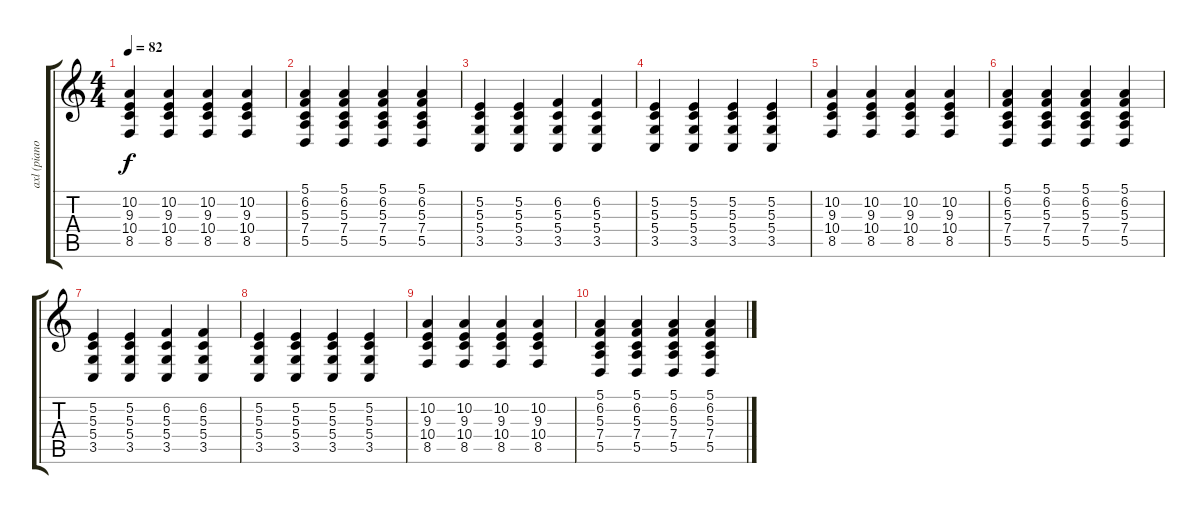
\track ("axl (piano)" "axl (piano") {instrument acousticgrandpiano}
\staff {score tabs}
\tuning (E4 B3 G3 D3 A2 E2) {hide}
\ts (4 4)
\tempo 82
\clef g2
\ks c
(10.2 9.3 10.4 8.5).4{dy f} (10.2 9.3 10.4 8.5).4 (10.2 9.3 10.4 8.5).4 (10.2 9.3 10.4 8.5).4 |
(5.1 6.2 5.3 7.4 5.5).4 (5.1 6.2 5.3 7.4 5.5).4 (5.1 6.2 5.3 7.4 5.5).4 (5.1 6.2 5.3 7.4 5.5).4 |
(5.2 5.3 5.4 3.5).4 (5.2 5.3 5.4 3.5).4 (6.2 5.3 5.4 3.5).4 (6.2 5.3 5.4 3.5).4 |
(5.2 5.3 5.4 3.5).4 (5.2 5.3 5.4 3.5).4 (5.2 5.3 5.4 3.5).4 (5.2 5.3 5.4 3.5).4 |
(10.2 9.3 10.4 8.5).4 (10.2 9.3 10.4 8.5).4 (10.2 9.3 10.4 8.5).4 (10.2 9.3 10.4 8.5).4 |
(5.1 6.2 5.3 7.4 5.5).4 (5.1 6.2 5.3 7.4 5.5).4 (5.1 6.2 5.3 7.4 5.5).4 (5.1 6.2 5.3 7.4 5.5).4 |
(5.2 5.3 5.4 3.5).4 (5.2 5.3 5.4 3.5).4 (6.2 5.3 5.4 3.5).4 (6.2 5.3 5.4 3.5).4 |
(5.2 5.3 5.4 3.5).4 (5.2 5.3 5.4 3.5).4 (5.2 5.3 5.4 3.5).4 (5.2 5.3 5.4 3.5).4 |
(10.2 9.3 10.4 8.5).4 (10.2 9.3 10.4 8.5).4 (10.2 9.3 10.4 8.5).4 (10.2 9.3 10.4 8.5).4 |
(5.1 6.2 5.3 7.4 5.5).4 (5.1 6.2 5.3 7.4 5.5).4 (5.1 6.2 5.3 7.4 5.5).4 (5.1 6.2 5.3 7.4 5.5).4
